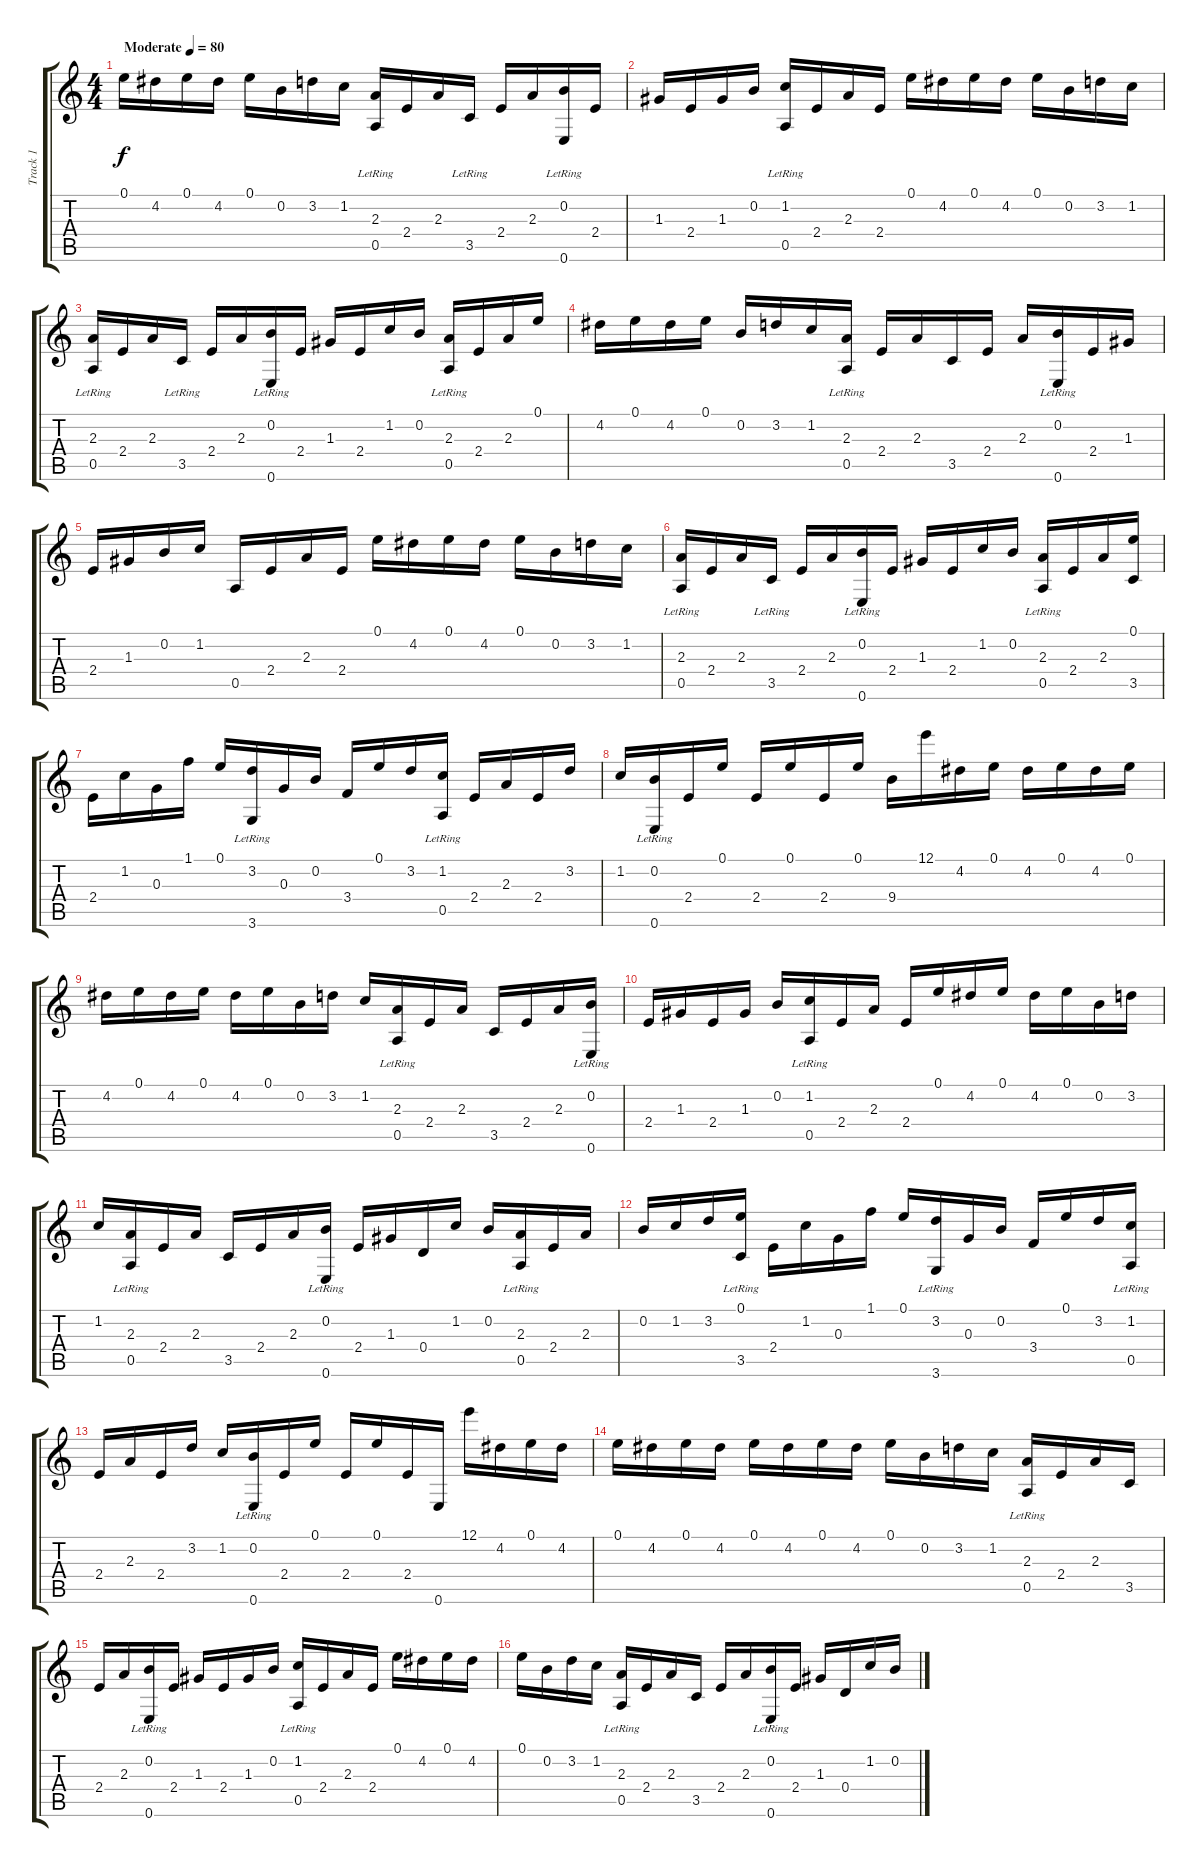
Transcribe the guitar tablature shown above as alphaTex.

\track ("Track 1" "Track 1") {instrument acousticguitarsteel}
\staff {score tabs}
\tuning (E4 B3 G3 D3 A2 E2) {hide}
\ts (4 4)
\tempo (80 "Moderate")
\clef g2
\ks c
0.1.16{dy f instrument acousticguitarsteel} 4.2.16 0.1.16 4.2.16 0.1.16 0.2.16 3.2.16 1.2.16 (2.3{lr} 0.5{lr}).16 2.4.16 2.3.16 3.5{lr}.16 2.4.16 2.3.16 (0.2{lr} 0.6{lr}).16 2.4.16 |
1.3.16 2.4.16 1.3.16 0.2.16 (1.2{lr} 0.5{lr}).16 2.4.16 2.3.16 2.4.16 0.1.16 4.2.16 0.1.16 4.2.16 0.1.16 0.2.16 3.2.16 1.2.16 |
(2.3{lr} 0.5{lr}).16 2.4.16 2.3.16 3.5{lr}.16 2.4.16 2.3.16 (0.2{lr} 0.6{lr}).16 2.4.16 1.3.16 2.4.16 1.2.16 0.2.16 (2.3{lr} 0.5{lr}).16 2.4.16 2.3.16 0.1.16 |
4.2.16 0.1.16 4.2.16 0.1.16 0.2.16 3.2.16 1.2.16 (2.3{lr} 0.5{lr}).16 2.4.16 2.3.16 3.5.16 2.4.16 2.3.16 (0.2{lr} 0.6{lr}).16 2.4.16 1.3.16 |
2.4.16 1.3.16 0.2.16 1.2.16 0.5.16 2.4.16 2.3.16 2.4.16 0.1.16 4.2.16 0.1.16 4.2.16 0.1.16 0.2.16 3.2.16 1.2.16 |
(2.3{lr} 0.5{lr}).16 2.4.16 2.3.16 3.5{lr}.16 2.4.16 2.3.16 (0.2{lr} 0.6{lr}).16 2.4.16 1.3.16 2.4.16 1.2.16 0.2.16 (2.3{lr} 0.5{lr}).16 2.4.16 2.3.16 (0.1 3.5).16 |
2.4.16 1.2.16 0.3.16 1.1.16 0.1.16 (3.2{lr} 3.6{lr}).16 0.3.16 0.2.16 3.4.16 0.1.16 3.2.16 (1.2{lr} 0.5{lr}).16 2.4.16 2.3.16 2.4.16 3.2.16 |
1.2.16 (0.2{lr} 0.6{lr}).16 2.4.16 0.1.16 2.4.16 0.1.16 2.4.16 0.1.16 9.4.16 12.1.16 4.2.16 0.1.16 4.2.16 0.1.16 4.2.16 0.1.16 |
4.2.16 0.1.16 4.2.16 0.1.16 4.2.16 0.1.16 0.2.16 3.2.16 1.2.16 (2.3{lr} 0.5{lr}).16 2.4.16 2.3.16 3.5.16 2.4.16 2.3.16 (0.2{lr} 0.6{lr}).16 |
2.4.16 1.3.16 2.4.16 1.3.16 0.2.16 (1.2{lr} 0.5{lr}).16 2.4.16 2.3.16 2.4.16 0.1.16 4.2.16 0.1.16 4.2.16 0.1.16 0.2.16 3.2.16 |
1.2.16 (2.3{lr} 0.5{lr}).16 2.4.16 2.3.16 3.5.16 2.4.16 2.3.16 (0.2{lr} 0.6{lr}).16 2.4.16 1.3.16 0.4.16 1.2.16 0.2.16 (2.3{lr} 0.5{lr}).16 2.4.16 2.3.16 |
0.2.16 1.2.16 3.2.16 (0.1{lr} 3.5{lr}).16 2.4.16 1.2.16 0.3.16 1.1.16 0.1.16 (3.2{lr} 3.6{lr}).16 0.3.16 0.2.16 3.4.16 0.1.16 3.2.16 (1.2{lr} 0.5{lr}).16 |
2.4.16 2.3.16 2.4.16 3.2.16 1.2.16 (0.2{lr} 0.6{lr}).16 2.4.16 0.1.16 2.4.16 0.1.16 2.4.16 0.6.16 12.1.16 4.2.16 0.1.16 4.2.16 |
0.1.16 4.2.16 0.1.16 4.2.16 0.1.16 4.2.16 0.1.16 4.2.16 0.1.16 0.2.16 3.2.16 1.2.16 (2.3{lr} 0.5{lr}).16 2.4.16 2.3.16 3.5.16 |
2.4.16 2.3.16 (0.2{lr} 0.6{lr}).16 2.4.16 1.3.16 2.4.16 1.3.16 0.2.16 (1.2{lr} 0.5{lr}).16 2.4.16 2.3.16 2.4.16 0.1.16 4.2.16 0.1.16 4.2.16 |
0.1.16 0.2.16 3.2.16 1.2.16 (2.3{lr} 0.5{lr}).16 2.4.16 2.3.16 3.5.16 2.4.16 2.3.16 (0.2{lr} 0.6{lr}).16 2.4.16 1.3.16 0.4.16 1.2.16 0.2.16
